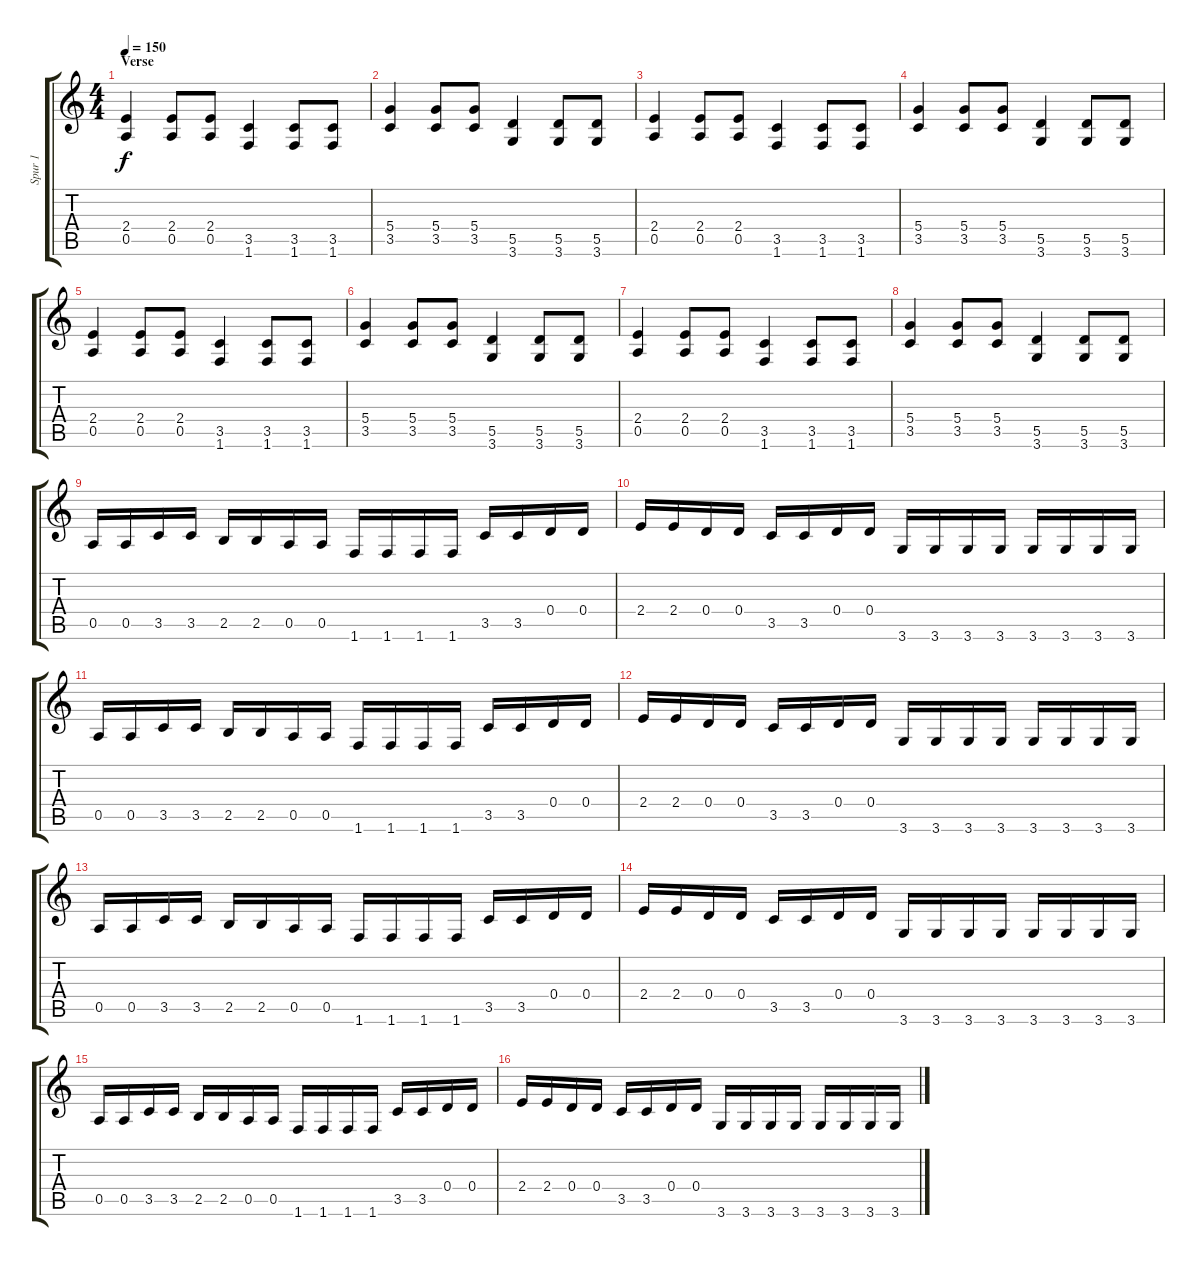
\track ("Spur 1" "Spur 1") {instrument overdrivenguitar}
\staff {score tabs}
\tuning (E4 B3 G3 D3 A2 E2) {hide}
\ts (4 4)
\section ("" "Verse")
\tempo 150
\clef g2
\ks c
(2.4 0.5).4{dy f} (2.4 0.5).8 (2.4 0.5).8 (3.5 1.6).4 (3.5 1.6).8 (3.5 1.6).8 |
(5.4 3.5).4 (5.4 3.5).8 (5.4 3.5).8 (5.5 3.6).4 (5.5 3.6).8 (5.5 3.6).8 |
(2.4 0.5).4 (2.4 0.5).8 (2.4 0.5).8 (3.5 1.6).4 (3.5 1.6).8 (3.5 1.6).8 |
(5.4 3.5).4 (5.4 3.5).8 (5.4 3.5).8 (5.5 3.6).4 (5.5 3.6).8 (5.5 3.6).8 |
(2.4 0.5).4 (2.4 0.5).8 (2.4 0.5).8 (3.5 1.6).4 (3.5 1.6).8 (3.5 1.6).8 |
(5.4 3.5).4 (5.4 3.5).8 (5.4 3.5).8 (5.5 3.6).4 (5.5 3.6).8 (5.5 3.6).8 |
(2.4 0.5).4 (2.4 0.5).8 (2.4 0.5).8 (3.5 1.6).4 (3.5 1.6).8 (3.5 1.6).8 |
(5.4 3.5).4 (5.4 3.5).8 (5.4 3.5).8 (5.5 3.6).4 (5.5 3.6).8 (5.5 3.6).8 |
0.5.16 0.5.16 3.5.16 3.5.16 2.5.16 2.5.16 0.5.16 0.5.16 1.6.16 1.6.16 1.6.16 1.6.16 3.5.16 3.5.16 0.4.16 0.4.16 |
2.4.16 2.4.16 0.4.16 0.4.16 3.5.16 3.5.16 0.4.16 0.4.16 3.6.16 3.6.16 3.6.16 3.6.16 3.6.16 3.6.16 3.6.16 3.6.16 |
0.5.16 0.5.16 3.5.16 3.5.16 2.5.16 2.5.16 0.5.16 0.5.16 1.6.16 1.6.16 1.6.16 1.6.16 3.5.16 3.5.16 0.4.16 0.4.16 |
2.4.16 2.4.16 0.4.16 0.4.16 3.5.16 3.5.16 0.4.16 0.4.16 3.6.16 3.6.16 3.6.16 3.6.16 3.6.16 3.6.16 3.6.16 3.6.16 |
0.5.16 0.5.16 3.5.16 3.5.16 2.5.16 2.5.16 0.5.16 0.5.16 1.6.16 1.6.16 1.6.16 1.6.16 3.5.16 3.5.16 0.4.16 0.4.16 |
2.4.16 2.4.16 0.4.16 0.4.16 3.5.16 3.5.16 0.4.16 0.4.16 3.6.16 3.6.16 3.6.16 3.6.16 3.6.16 3.6.16 3.6.16 3.6.16 |
0.5.16 0.5.16 3.5.16 3.5.16 2.5.16 2.5.16 0.5.16 0.5.16 1.6.16 1.6.16 1.6.16 1.6.16 3.5.16 3.5.16 0.4.16 0.4.16 |
2.4.16 2.4.16 0.4.16 0.4.16 3.5.16 3.5.16 0.4.16 0.4.16 3.6.16 3.6.16 3.6.16 3.6.16 3.6.16 3.6.16 3.6.16 3.6.16
